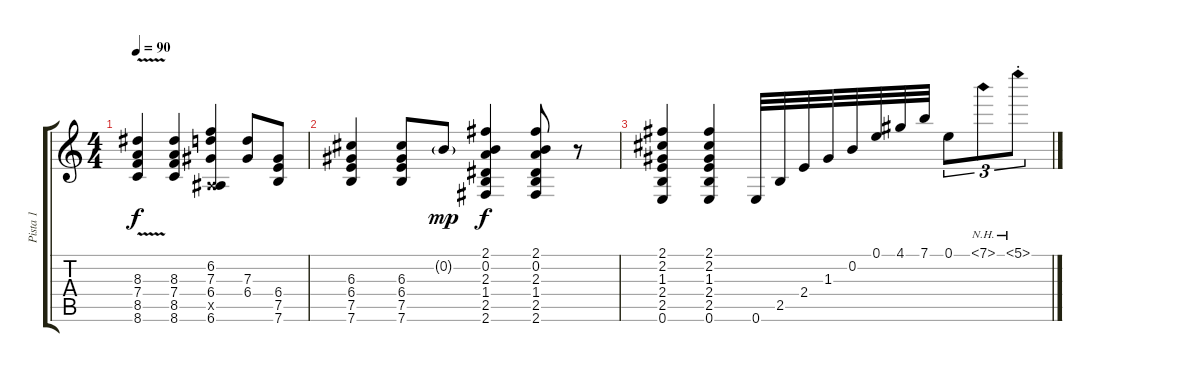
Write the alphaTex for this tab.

\track ("Pista 1" "Pista 1") {instrument acousticguitarsteel}
\staff {score tabs}
\tuning (E4 B3 G3 D3 A2 E2) {hide}
\ts (4 4)
\tempo 90
\clef g2
\ks c
(8.3 7.4 8.5 8.6{v}).4{dy f} (8.3 7.4 8.5 8.6).4 (6.2 7.3 6.4 0.5{x} 6.6).4 (7.3 6.4).8 (6.4 7.5 7.6).8 |
(6.3 6.4 7.5 7.6).4 (6.3 6.4 7.5 7.6).8 0.2{g}.8{dy mp} (2.1 0.2 2.3 1.4 2.5 2.6).4{dy f} (2.1 0.2 2.3 1.4 2.5 2.6).8 r.8 |
(2.1 2.2 1.3 2.4 2.5 0.6).4 (2.1 2.2 1.3 2.4 2.5 0.6).4 0.6.32 2.5.32 2.4.32 1.3.32 0.2.32 0.1.32 4.1.32 7.1.32 0.1.8{tu (3 2)} 7.1{nh}.8{tu (3 2)} 5.1{nh st}.8{tu (3 2)}
